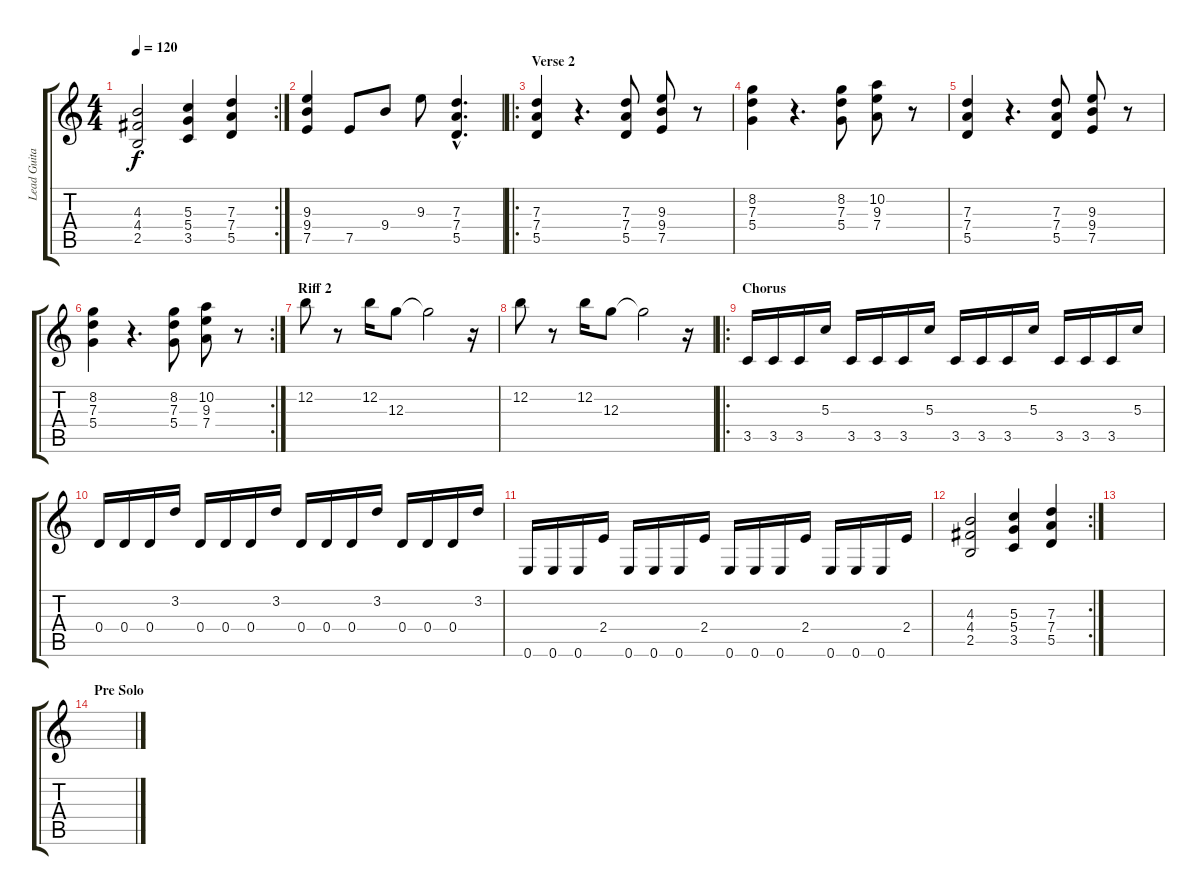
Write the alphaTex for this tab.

\track ("Lead Guitar" "Lead Guita") {instrument distortionguitar}
\staff {score tabs}
\tuning (E4 B3 G3 D3 A2 E2) {hide}
\rc 2
\ts (4 4)
\tempo 120
\clef g2
\ks c
(4.3 4.4 2.5).2{dy f} (5.3 5.4 3.5).4 (7.3 7.4 5.5).4 |
(9.3 9.4 7.5).4 7.5.8 9.4.8 9.3.8 (7.3{hac} 7.4{hac} 5.5{hac}).4{d} |
\ro
\section ("" "Verse 2")
(7.3 7.4 5.5).4 r.4{d} (7.3 7.4 5.5).8 (9.3 9.4 7.5).8 r.8 |
(8.2 7.3 5.4).4 r.4{d} (8.2 7.3 5.4).8 (10.2 9.3 7.4).8 r.8 |
(7.3 7.4 5.5).4 r.4{d} (7.3 7.4 5.5).8 (9.3 9.4 7.5).8 r.8 |
\rc 2
(8.2 7.3 5.4).4 r.4{d} (8.2 7.3 5.4).8 (10.2 9.3 7.4).8 r.8 |
\section ("" "Riff 2")
12.2.8 r.8 12.2.16 12.3.8 12.3{t}.2 r.16 |
12.2.8 r.8 12.2.16 12.3.8 12.3{t}.2 r.16 |
\ro
\section ("" "Chorus")
3.5.16 3.5.16 3.5.16 5.3.16 3.5.16 3.5.16 3.5.16 5.3.16 3.5.16 3.5.16 3.5.16 5.3.16 3.5.16 3.5.16 3.5.16 5.3.16 |
0.4.16 0.4.16 0.4.16 3.2.16 0.4.16 0.4.16 0.4.16 3.2.16 0.4.16 0.4.16 0.4.16 3.2.16 0.4.16 0.4.16 0.4.16 3.2.16 |
0.6.16 0.6.16 0.6.16 2.4.16 0.6.16 0.6.16 0.6.16 2.4.16 0.6.16 0.6.16 0.6.16 2.4.16 0.6.16 0.6.16 0.6.16 2.4.16 |
\rc 2
(4.3 4.4 2.5).2 (5.3 5.4 3.5).4 (7.3 7.4 5.5).4 |
|
\section ("" "Pre Solo")
